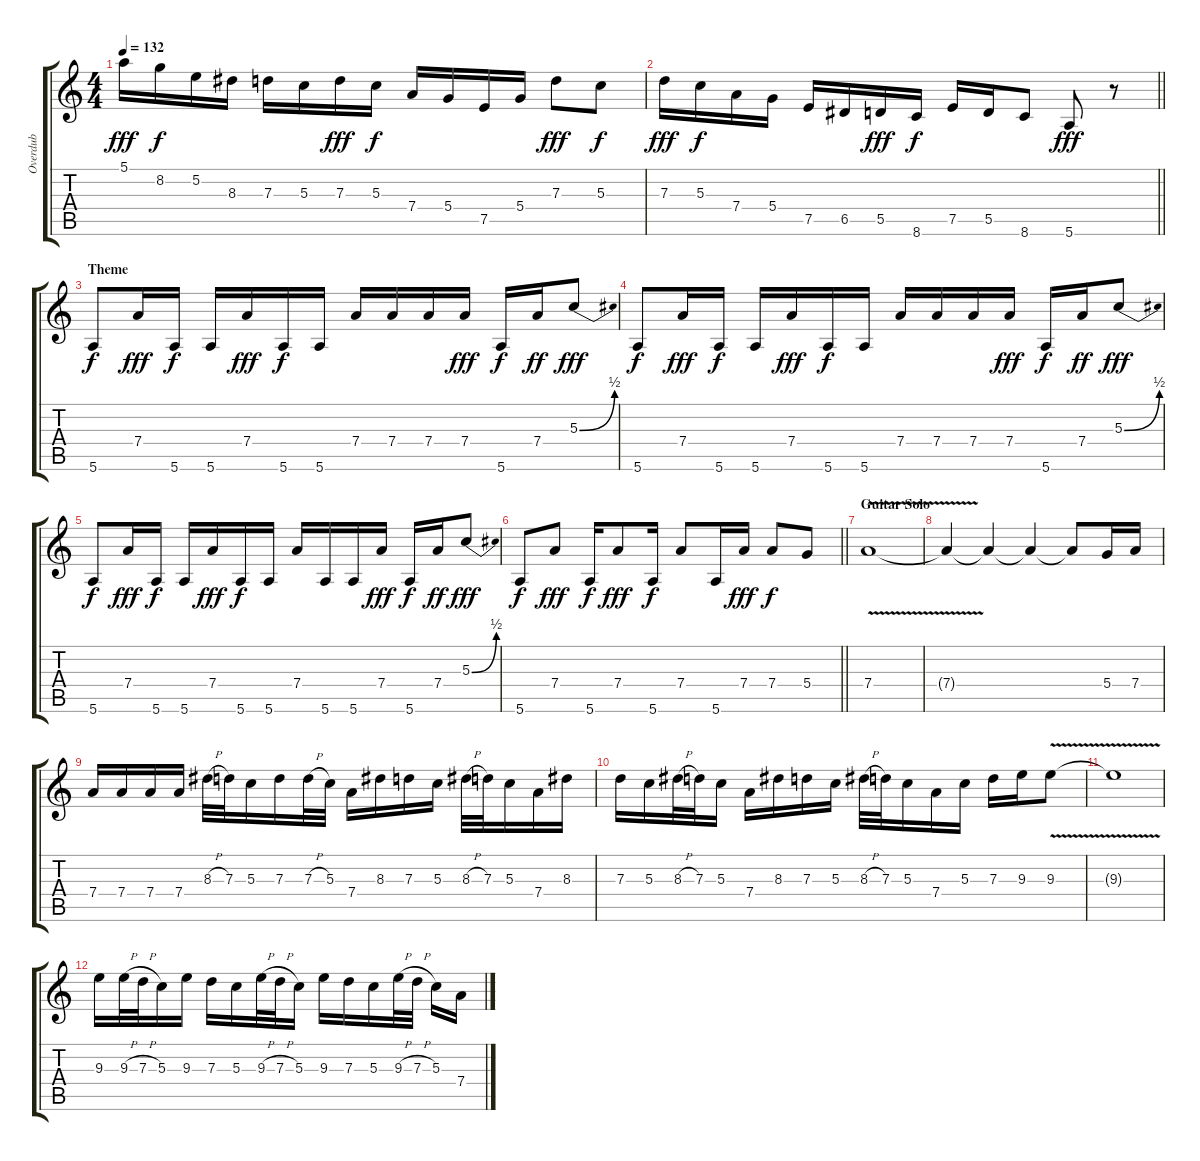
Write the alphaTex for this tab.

\track ("Overdub" "Overdub") {instrument fretlessbass}
\staff {score tabs}
\tuning (E4 B3 G3 D3 A2 E2) {hide}
\ts (4 4)
\tempo 132
\clef g2
\ks c
5.1.16{dy fff} 8.2.16{dy f} 5.2.16 8.3.16 7.3.16 5.3.16 7.3.16{dy fff} 5.3.16{dy f} 7.4.16 5.4.16 7.5.16 5.4.16 7.3.8{dy fff} 5.3.8{dy f} |
\barLineRight lightlight
7.3.16{dy fff} 5.3.16{dy f} 7.4.16 5.4.16 7.5.16 6.5.16 5.5.16{dy fff} 8.6.16{dy f} 7.5.16 5.5.16 8.6.8 5.6.8{dy fff} r.8 |
\section ("" "Theme")
5.6.8{dy f} 7.4.16{dy fff} 5.6.16{dy f} 5.6.16 7.4.16{dy fff} 5.6.16{dy f} 5.6.16 7.4.16 7.4.16 7.4.16 7.4.16{dy fff} 5.6.16{dy f} 7.4.16{dy ff} 5.3{be (bend 0 0 60 2)}.8{dy fff} |
5.6.8{dy f} 7.4.16{dy fff} 5.6.16{dy f} 5.6.16 7.4.16{dy fff} 5.6.16{dy f} 5.6.16 7.4.16 7.4.16 7.4.16 7.4.16{dy fff} 5.6.16{dy f} 7.4.16{dy ff} 5.3{be (bend 0 0 60 2)}.8{dy fff} |
5.6.8{dy f} 7.4.16{dy fff} 5.6.16{dy f} 5.6.16 7.4.16{dy fff} 5.6.16{dy f} 5.6.16 7.4.16 5.6.16 5.6.16 7.4.16{dy fff} 5.6.16{dy f} 7.4.16{dy ff} 5.3{be (bend 0 0 60 2)}.8{dy fff} |
\barLineRight lightlight
5.6.8{dy f} 7.4.8{dy fff} 5.6.16{dy f} 7.4.8{dy fff} 5.6.16{dy f} 7.4.8 5.6.16 7.4.16{dy fff} 7.4.8{dy f} 5.4.8 |
\section ("" "Guitar Solo")
7.4{v}.1 |
7.4{t}.4 7.4{t}.4 7.4{t}.4 7.4{t}.8 5.4.16 7.4.16 |
7.4.16 7.4.16 7.4.16 7.4.16 8.3{h}.32 7.3.32 5.3.16 7.3.16 7.3{h}.32 5.3.32 7.4.16 8.3.16 7.3.16 5.3.16 8.3{h}.32 7.3.32 5.3.16 7.4.16 8.3.16 |
7.3.16 5.3.16 8.3{h}.32 7.3.32 5.3.16 7.4.16 8.3.16 7.3.16 5.3.16 8.3{h}.32 7.3.32 5.3.16 7.4.16 5.3.16 7.3.16 9.3.16 9.3{v}.8 |
9.3{t}.1 |
9.3.16 9.3{h}.32 7.3{h}.32 5.3.16 9.3.16 7.3.16 5.3.16 9.3{h}.32 7.3{h}.32 5.3.16 9.3.16 7.3.16 5.3.16 9.3{h}.32 7.3{h}.32 5.3.16 7.4.16
